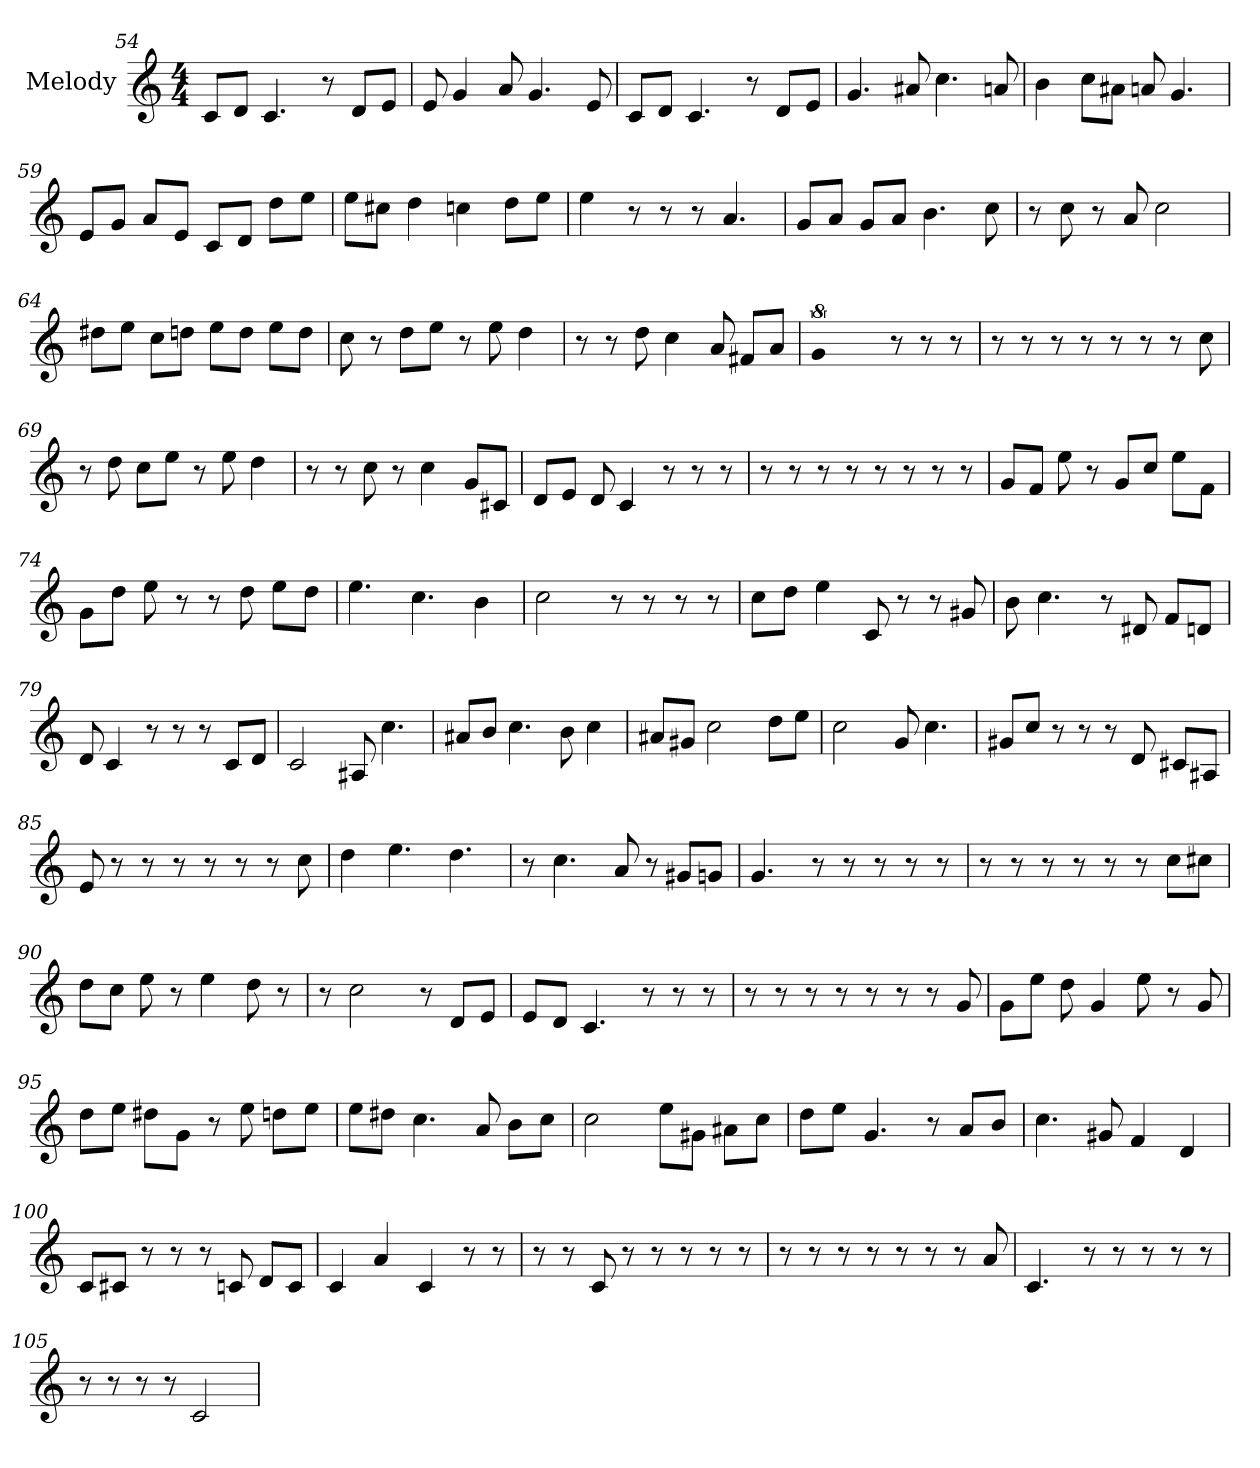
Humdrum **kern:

**kern
*part1
*staff1
*I"Melody
*clefG2
*k[]
*C:
*M4/4
=54
8c/L
8d/J
4.c
8r
8d/L
8e/J
=55
8e
4g
8a
4.g
8e
=56
8c/L
8d/J
4.c
8r
8d/L
8e/J
=57
4.g
8a#
4.cc
8a
=58
4b
8cc\L
8a#\J
8a
4.g
=59
8e/L
8g/J
8a/L
8e/J
8c/L
8d/J
8dd\L
8ee\J
=60
8ee\L
8cc#\J
4dd
4cc
8dd\L
8ee\J
=61
4ee
8r
8r
8r
4.a
=62
8g/L
8a/J
8g/L
8a/J
4.b
8cc
=63
8r
8cc
8r
8a
2cc
=64
8dd#\L
8ee\J
8cc\L
8dd\J
8ee\L
8dd\J
8ee\L
8dd\J
=65
8cc
8r
8dd\L
8ee\J
8r
8ee
4dd
=66
8r
8r
8dd
4cc
8a
8f#/L
8a/J
=67
!LO:N:vis=2
8%5g
8r
8r
8r
=68
8r
8r
8r
8r
8r
8r
8r
8cc
=69
8r
8dd
8cc\L
8ee\J
8r
8ee
4dd
=70
8r
8r
8cc
8r
4cc
8g/L
8c#/J
=71
8d/L
8e/J
8d
4c
8r
8r
8r
=72
8r
8r
8r
8r
8r
8r
8r
8r
=73
8g/L
8f/J
8ee
8r
8g/L
8cc/J
8ee\L
8f\J
=74
8g\L
8dd\J
8ee
8r
8r
8dd
8ee\L
8dd\J
=75
4.ee
4.cc
4b
=76
2cc
8r
8r
8r
8r
=77
8cc\L
8dd\J
4ee
8c
8r
8r
8g#
=78
8b
4.cc
8r
8d#
8f/L
8d/J
=79
8d
4c
8r
8r
8r
8c/L
8d/J
=80
2c
8A#
4.cc
=81
8a#/L
8b/J
4.cc
8b
4cc
=82
8a#/L
8g#/J
2cc
8dd\L
8ee\J
=83
2cc
8g
4.cc
=84
8g#/L
8cc/J
8r
8r
8r
8d
8c#/L
8A#/J
=85
8e
8r
8r
8r
8r
8r
8r
8cc
=86
4dd
4.ee
4.dd
=87
8r
4.cc
8a
8r
8g#/L
8g/J
=88
4.g
8r
8r
8r
8r
8r
=89
8r
8r
8r
8r
8r
8r
8cc\L
8cc#\J
=90
8dd\L
8cc\J
8ee
8r
4ee
8dd
8r
=91
8r
2cc
8r
8d/L
8e/J
=92
8e/L
8d/J
4.c
8r
8r
8r
=93
8r
8r
8r
8r
8r
8r
8r
8g
=94
8g\L
8ee\J
8dd
4g
8ee
8r
8g
=95
8dd\L
8ee\J
8dd#\L
8g\J
8r
8ee
8dd\L
8ee\J
=96
8ee\L
8dd#\J
4.cc
8a
8b\L
8cc\J
=97
2cc
8ee\L
8g#\J
8a#\L
8cc\J
=98
8dd\L
8ee\J
4.g
8r
8a/L
8b/J
=99
4.cc
8g#
4f
4d
=100
8c/L
8c#/J
8r
8r
8r
8c
8d/L
8c/J
=101
4c
4a
4c
8r
8r
=102
8r
8r
8c
8r
8r
8r
8r
8r
=103
8r
8r
8r
8r
8r
8r
8r
8a
=104
4.c
8r
8r
8r
8r
8r
=105
8r
8r
8r
8r
2c
=
*-
